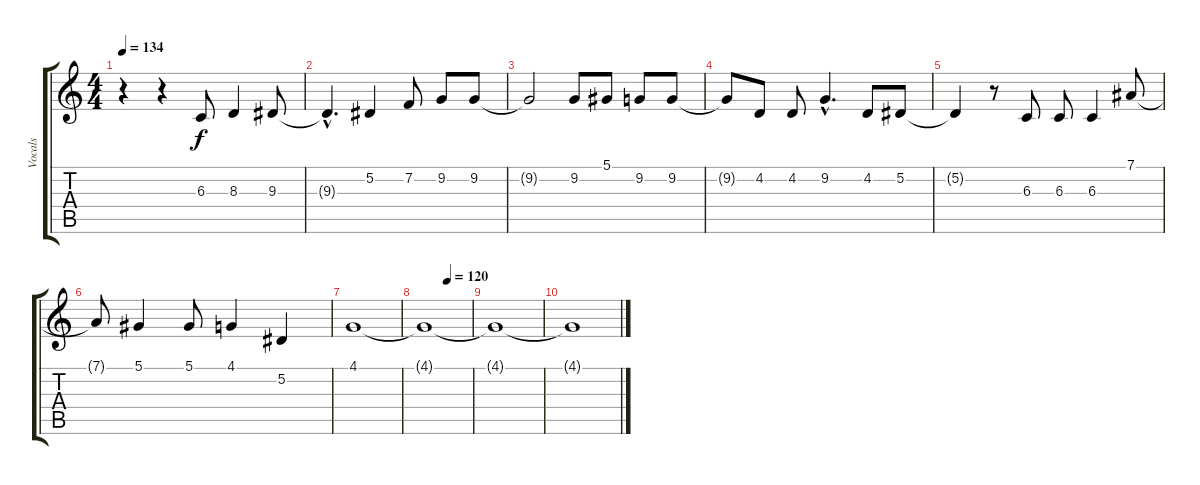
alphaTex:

\track ("Vocals" "Vocals") {instrument viola}
\staff {score tabs}
\tuning (Eb4 Bb3 Gb3 Db3 Ab2 Eb2) {hide}
\ts (4 4)
\section ("" "")
\tempo 134
\clef g2
\ks c
r.4{dy f} r.4 6.3.8 8.3.4 9.3.8 |
9.3{hac t}.4{d} 5.2.4 7.2.8 9.2.8 9.2.8 |
9.2{t}.2 9.2.8 5.1.8 9.2.8 9.2.8 |
9.2{t}.8 4.2.8 4.2.8 9.2{hac}.4{d} 4.2.8 5.2.8 |
5.2{t}.4 r.8 6.3.8 6.3.8 6.3.4 7.1.8 |
7.1{t}.8 5.1.4 5.1.8 4.1.4 5.2.4 |
4.1.1 |
\tempo (120 0.5)
4.1{t}.1 |
4.1{t}.1 |
4.1{t}.1
